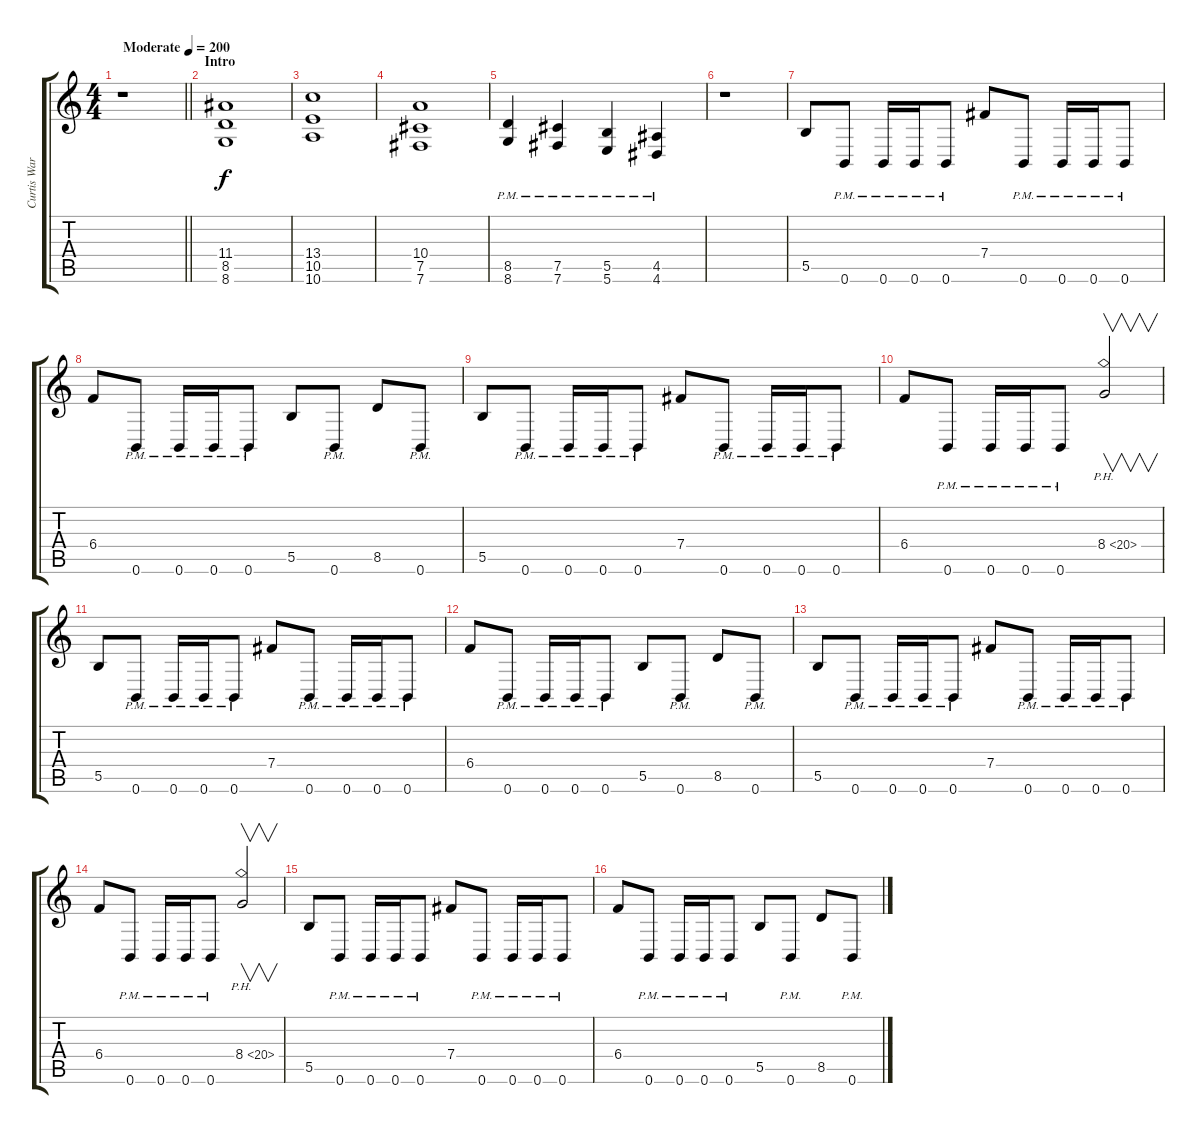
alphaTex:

\track ("Curtis Ward" "Curtis War") {instrument distortionguitar}
\staff {score tabs}
\tuning (Db4 Ab3 E3 B2 Gb2 B1) {hide}
\ts (4 4)
\tempo (200 "Moderate")
\clef g2
\barLineRight lightlight
\ks c
r.1{dy f instrument distortionguitar} |
\section ("" "Intro")
(11.4 8.5 8.6).1 |
(13.4 10.5 10.6).1 |
(10.4 7.5 7.6).1 |
(8.5{pm} 8.6{pm}).4 (7.5{pm} 7.6{pm}).4 (5.5{pm} 5.6{pm}).4 (4.5{pm} 4.6{pm}).4 |
r.1 |
5.5.8 0.6{pm}.8 0.6{pm}.16 0.6{pm}.16 0.6{pm}.8 7.4.8 0.6{pm}.8 0.6{pm}.16 0.6{pm}.16 0.6{pm}.8 |
6.4.8 0.6{pm}.8 0.6{pm}.16 0.6{pm}.16 0.6{pm}.8 5.5.8 0.6{pm}.8 8.5.8 0.6{pm}.8 |
5.5.8 0.6{pm}.8 0.6{pm}.16 0.6{pm}.16 0.6{pm}.8 7.4.8 0.6{pm}.8 0.6{pm}.16 0.6{pm}.16 0.6{pm}.8 |
6.4.8 0.6{pm}.8 0.6{pm}.16 0.6{pm}.16 0.6{pm}.8 8.4{ph 12}.2{v} |
5.5.8 0.6{pm}.8 0.6{pm}.16 0.6{pm}.16 0.6{pm}.8 7.4.8 0.6{pm}.8 0.6{pm}.16 0.6{pm}.16 0.6{pm}.8 |
6.4.8 0.6{pm}.8 0.6{pm}.16 0.6{pm}.16 0.6{pm}.8 5.5.8 0.6{pm}.8 8.5.8 0.6{pm}.8 |
5.5.8 0.6{pm}.8 0.6{pm}.16 0.6{pm}.16 0.6{pm}.8 7.4.8 0.6{pm}.8 0.6{pm}.16 0.6{pm}.16 0.6{pm}.8 |
6.4.8 0.6{pm}.8 0.6{pm}.16 0.6{pm}.16 0.6{pm}.8 8.4{ph 12}.2{v} |
5.5.8 0.6{pm}.8 0.6{pm}.16 0.6{pm}.16 0.6{pm}.8 7.4.8 0.6{pm}.8 0.6{pm}.16 0.6{pm}.16 0.6{pm}.8 |
6.4.8 0.6{pm}.8 0.6{pm}.16 0.6{pm}.16 0.6{pm}.8 5.5.8 0.6{pm}.8 8.5.8 0.6{pm}.8
